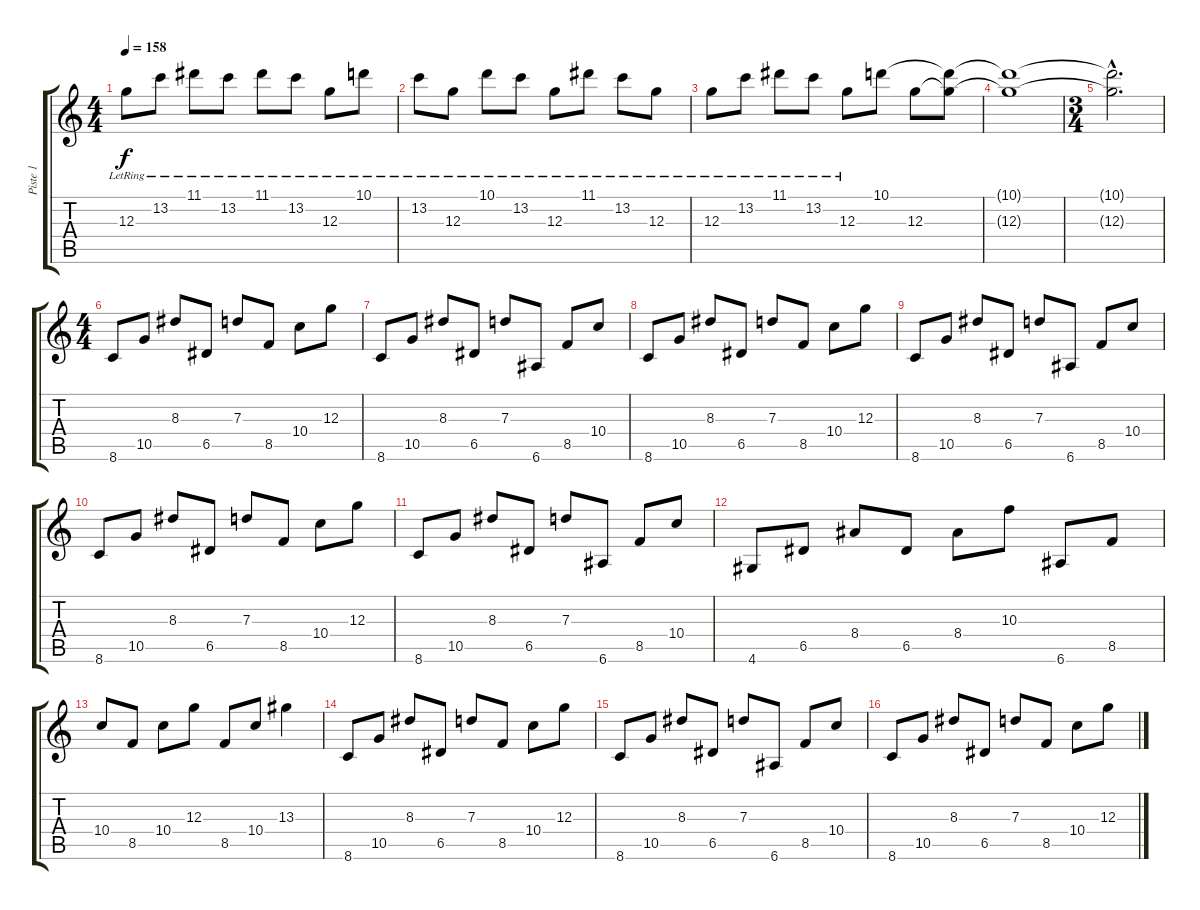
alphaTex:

\track ("Piste 1" "Piste 1") {instrument distortionguitar}
\staff {score tabs}
\tuning (E4 B3 G3 D3 A2 E2) {hide}
\ts (4 4)
\tempo 158
\clef g2
\ks c
12.3{lr}.8{dy f} 13.2{lr}.8 11.1{lr}.8 13.2{lr}.8 11.1{lr}.8 13.2{lr}.8 12.3{lr}.8 10.1{lr}.8 |
13.2{lr}.8 12.3{lr}.8 10.1{lr}.8 13.2{lr}.8 12.3{lr}.8 11.1{lr}.8 13.2{lr}.8 12.3{lr}.8 |
12.3{lr}.8 13.2{lr}.8 11.1{lr}.8 13.2{lr}.8 12.3{lr}.8 10.1.8 12.3.8 (10.1{t} 12.3{t}).8 |
(10.1{t} 12.3{t}).1 |
\ts (3 4)
(10.1{hac t} 12.3{hac t}).2{d} |
\ts (4 4)
8.6.8{instrument distortionguitar} 10.5.8 8.3.8 6.5.8 7.3.8 8.5.8 10.4.8 12.3.8 |
8.6.8 10.5.8 8.3.8 6.5.8 7.3.8 6.6.8 8.5.8 10.4.8 |
8.6.8 10.5.8 8.3.8 6.5.8 7.3.8 8.5.8 10.4.8 12.3.8 |
8.6.8 10.5.8 8.3.8 6.5.8 7.3.8 6.6.8 8.5.8 10.4.8 |
8.6.8 10.5.8 8.3.8 6.5.8 7.3.8 8.5.8 10.4.8 12.3.8 |
8.6.8 10.5.8 8.3.8 6.5.8 7.3.8 6.6.8 8.5.8 10.4.8 |
4.6.8 6.5.8 8.4.8 6.5.8 8.4.8 10.3.8 6.6.8 8.5.8 |
10.4.8 8.5.8 10.4.8 12.3.8 8.5.8 10.4.8 13.3.4 |
8.6.8 10.5.8 8.3.8 6.5.8 7.3.8 8.5.8 10.4.8 12.3.8 |
8.6.8 10.5.8 8.3.8 6.5.8 7.3.8 6.6.8 8.5.8 10.4.8 |
8.6.8 10.5.8 8.3.8 6.5.8 7.3.8 8.5.8 10.4.8 12.3.8
